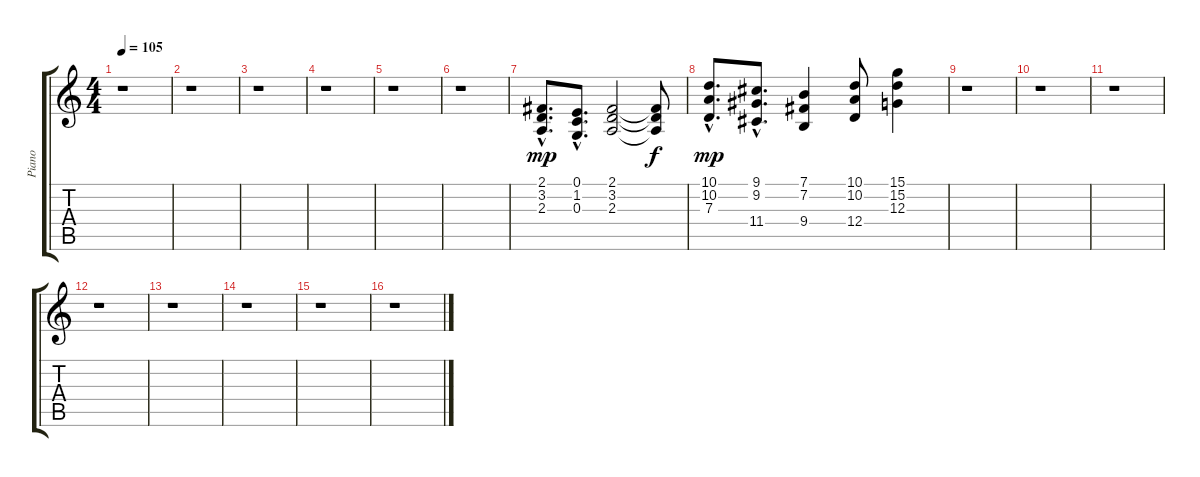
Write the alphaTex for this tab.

\track ("Piano" "Piano") {instrument electricgrandpiano}
\staff {score tabs}
\tuning (E4 B3 G3 D3 A2 E2) {hide}
\ts (4 4)
\tempo 105
\clef g2
\ks c
r.1{dy f} |
r.1 |
r.1 |
r.1 |
r.1 |
r.1 |
(2.1{hac} 3.2{hac} 2.3{hac}).8{d dy mp} (0.1{hac} 1.2{hac} 0.3{hac}).8{d} (2.1 3.2 2.3).2 (2.1{t} 3.2{t} 2.3{t}).8{dy f} |
(10.1{hac} 10.2{hac} 7.3{hac}).8{d dy mp} (9.1{hac} 9.2{hac} 11.4{hac}).8{d} (7.1 7.2 9.4).4 (10.1 10.2 12.4).8 (15.1 15.2 12.3).4 |
r.1 |
r.1 |
r.1 |
r.1 |
r.1 |
r.1 |
r.1 |
r.1
